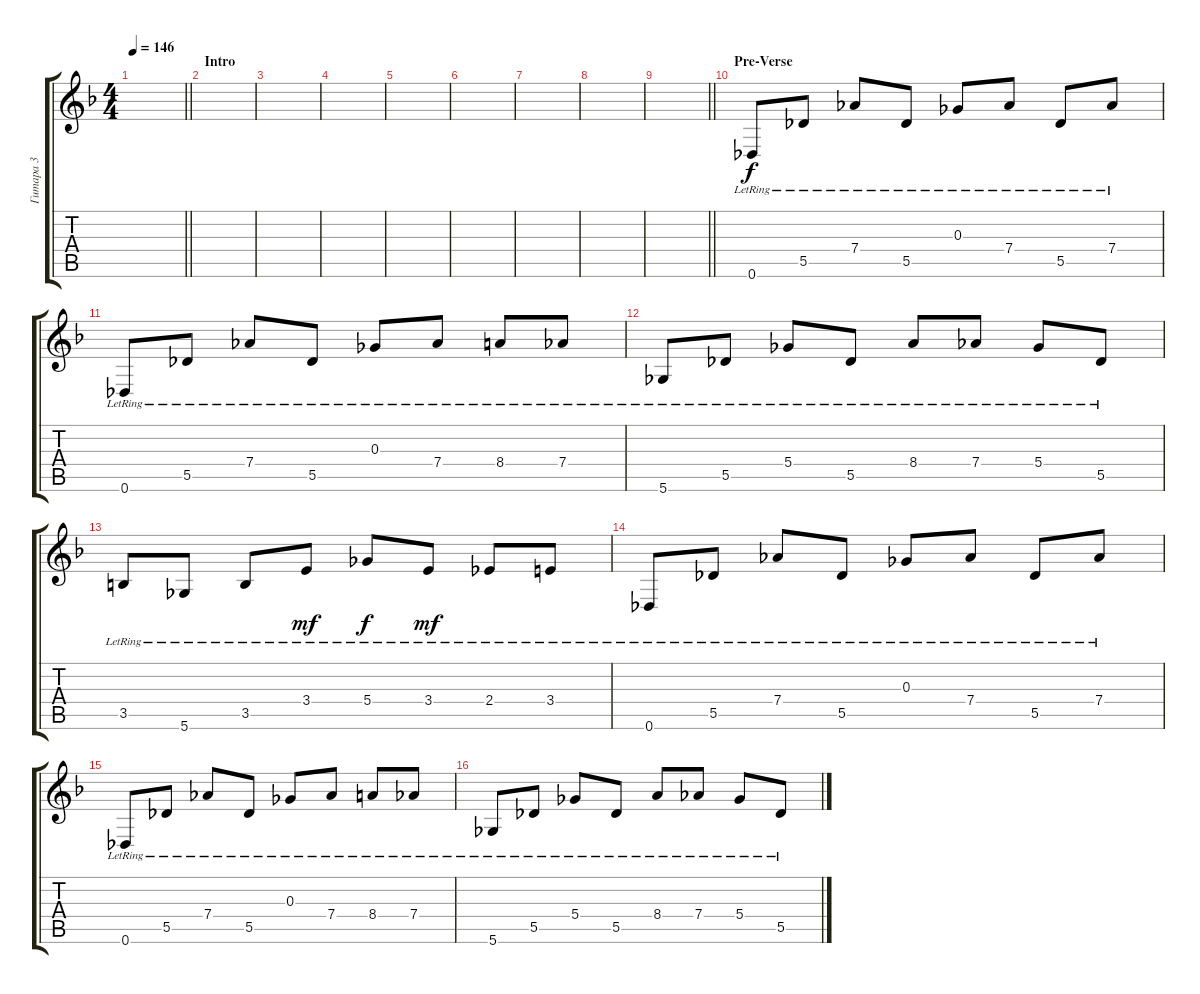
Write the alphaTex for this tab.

\track ("Гитара 3" "Гитара 3") {instrument distortionguitar}
\staff {score tabs}
\tuning (Eb4 Bb3 Gb3 Db3 Ab2 Db2) {hide}
\ts (4 4)
\tempo 146
\clef g2
\barLineRight lightlight
\ks dminor
|
\section ("" "Intro")
|
|
|
|
|
|
|
\barLineRight lightlight
|
\section ("" "Pre-Verse")
0.6{lr}.8 5.5{lr}.8 7.4{lr}.8 5.5{lr}.8 0.3{lr}.8 7.4{lr}.8 5.5{lr}.8 7.4{lr}.8 |
0.6{lr}.8 5.5{lr}.8 7.4{lr}.8 5.5{lr}.8 0.3{lr}.8 7.4{lr}.8 8.4{lr}.8 7.4{lr}.8 |
5.6{lr}.8 5.5{lr}.8 5.4{lr}.8 5.5{lr}.8 8.4{lr}.8 7.4{lr}.8 5.4{lr}.8 5.5{lr}.8 |
3.5{lr}.8 5.6{lr}.8 3.5{lr}.8{dy f} 3.4{lr}.8{dy mf} 5.4{lr}.8{dy f} 3.4{lr}.8{dy mf} 2.4{lr}.8 3.4{lr}.8 |
0.6{lr}.8 5.5{lr}.8 7.4{lr}.8 5.5{lr}.8 0.3{lr}.8 7.4{lr}.8 5.5{lr}.8 7.4{lr}.8 |
0.6{lr}.8 5.5{lr}.8 7.4{lr}.8 5.5{lr}.8 0.3{lr}.8 7.4{lr}.8 8.4{lr}.8 7.4{lr}.8 |
5.6{lr}.8 5.5{lr}.8 5.4{lr}.8 5.5{lr}.8 8.4{lr}.8 7.4{lr}.8 5.4{lr}.8 5.5{lr}.8
